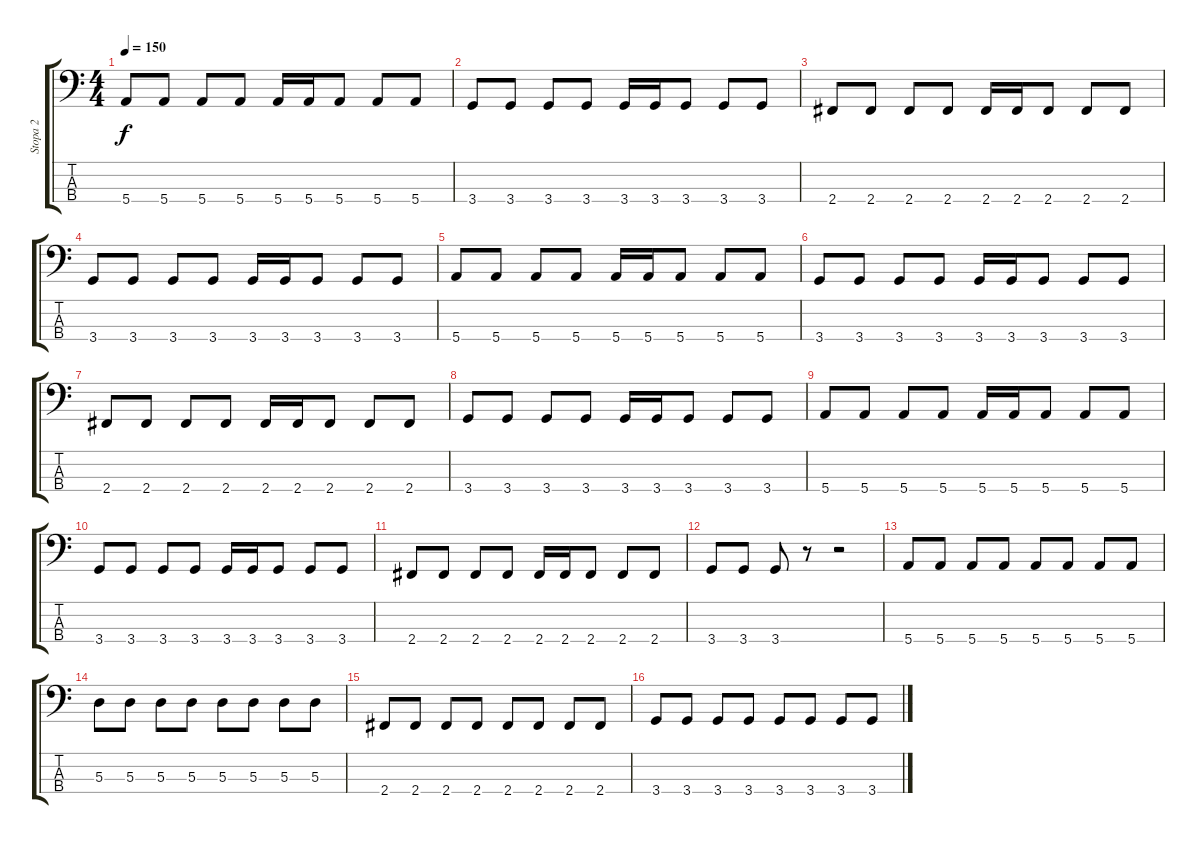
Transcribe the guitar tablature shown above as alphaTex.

\track ("Stopa 2" "Stopa 2") {instrument electricbassfinger}
\staff {score tabs}
\tuning (G2 D2 A1 E1) {hide}
\ts (4 4)
\tempo 150
\clef f4
\ks c
5.4.8{dy f} 5.4.8 5.4.8 5.4.8 5.4.16 5.4.16 5.4.8 5.4.8 5.4.8 |
3.4.8 3.4.8 3.4.8 3.4.8 3.4.16 3.4.16 3.4.8 3.4.8 3.4.8 |
2.4.8 2.4.8 2.4.8 2.4.8 2.4.16 2.4.16 2.4.8 2.4.8 2.4.8 |
3.4.8 3.4.8 3.4.8 3.4.8 3.4.16 3.4.16 3.4.8 3.4.8 3.4.8 |
5.4.8 5.4.8 5.4.8 5.4.8 5.4.16 5.4.16 5.4.8 5.4.8 5.4.8 |
3.4.8 3.4.8 3.4.8 3.4.8 3.4.16 3.4.16 3.4.8 3.4.8 3.4.8 |
2.4.8 2.4.8 2.4.8 2.4.8 2.4.16 2.4.16 2.4.8 2.4.8 2.4.8 |
3.4.8 3.4.8 3.4.8 3.4.8 3.4.16 3.4.16 3.4.8 3.4.8 3.4.8 |
5.4.8 5.4.8 5.4.8 5.4.8 5.4.16 5.4.16 5.4.8 5.4.8 5.4.8 |
3.4.8 3.4.8 3.4.8 3.4.8 3.4.16 3.4.16 3.4.8 3.4.8 3.4.8 |
2.4.8 2.4.8 2.4.8 2.4.8 2.4.16 2.4.16 2.4.8 2.4.8 2.4.8 |
3.4.8 3.4.8 3.4.8 r.8 r.2 |
5.4.8 5.4.8 5.4.8 5.4.8 5.4.8 5.4.8 5.4.8 5.4.8 |
5.3.8 5.3.8 5.3.8 5.3.8 5.3.8 5.3.8 5.3.8 5.3.8 |
2.4.8 2.4.8 2.4.8 2.4.8 2.4.8 2.4.8 2.4.8 2.4.8 |
3.4.8 3.4.8 3.4.8 3.4.8 3.4.8 3.4.8 3.4.8 3.4.8
